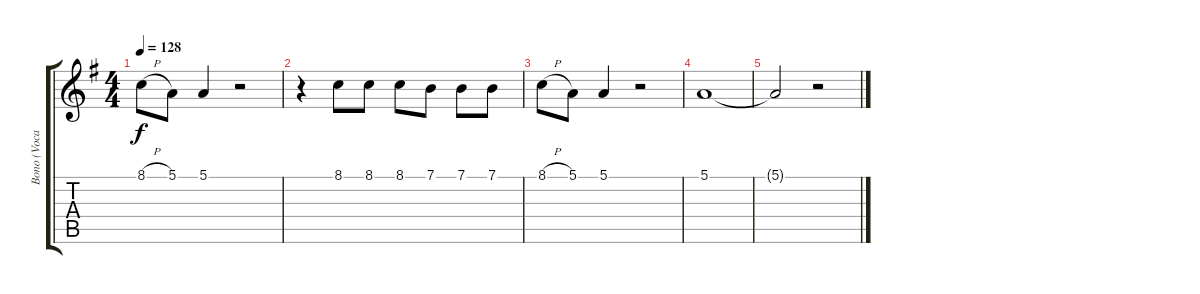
\track ("Bono (Vocal Double)" "Bono (Voca") {instrument violin}
\staff {score tabs}
\tuning (E4 B3 G3 D3 A2 E2) {hide}
\ts (4 4)
\tempo 128
\clef g2
\ks g
8.1{h}.8{dy f} 5.1.8 5.1.4 r.2 |
r.4 8.1.8 8.1.8 8.1.8 7.1.8 7.1.8 7.1.8 |
8.1{h}.8 5.1.8 5.1.4 r.2 |
5.1.1{instrument choiraahs} |
5.1{t}.2 r.2
